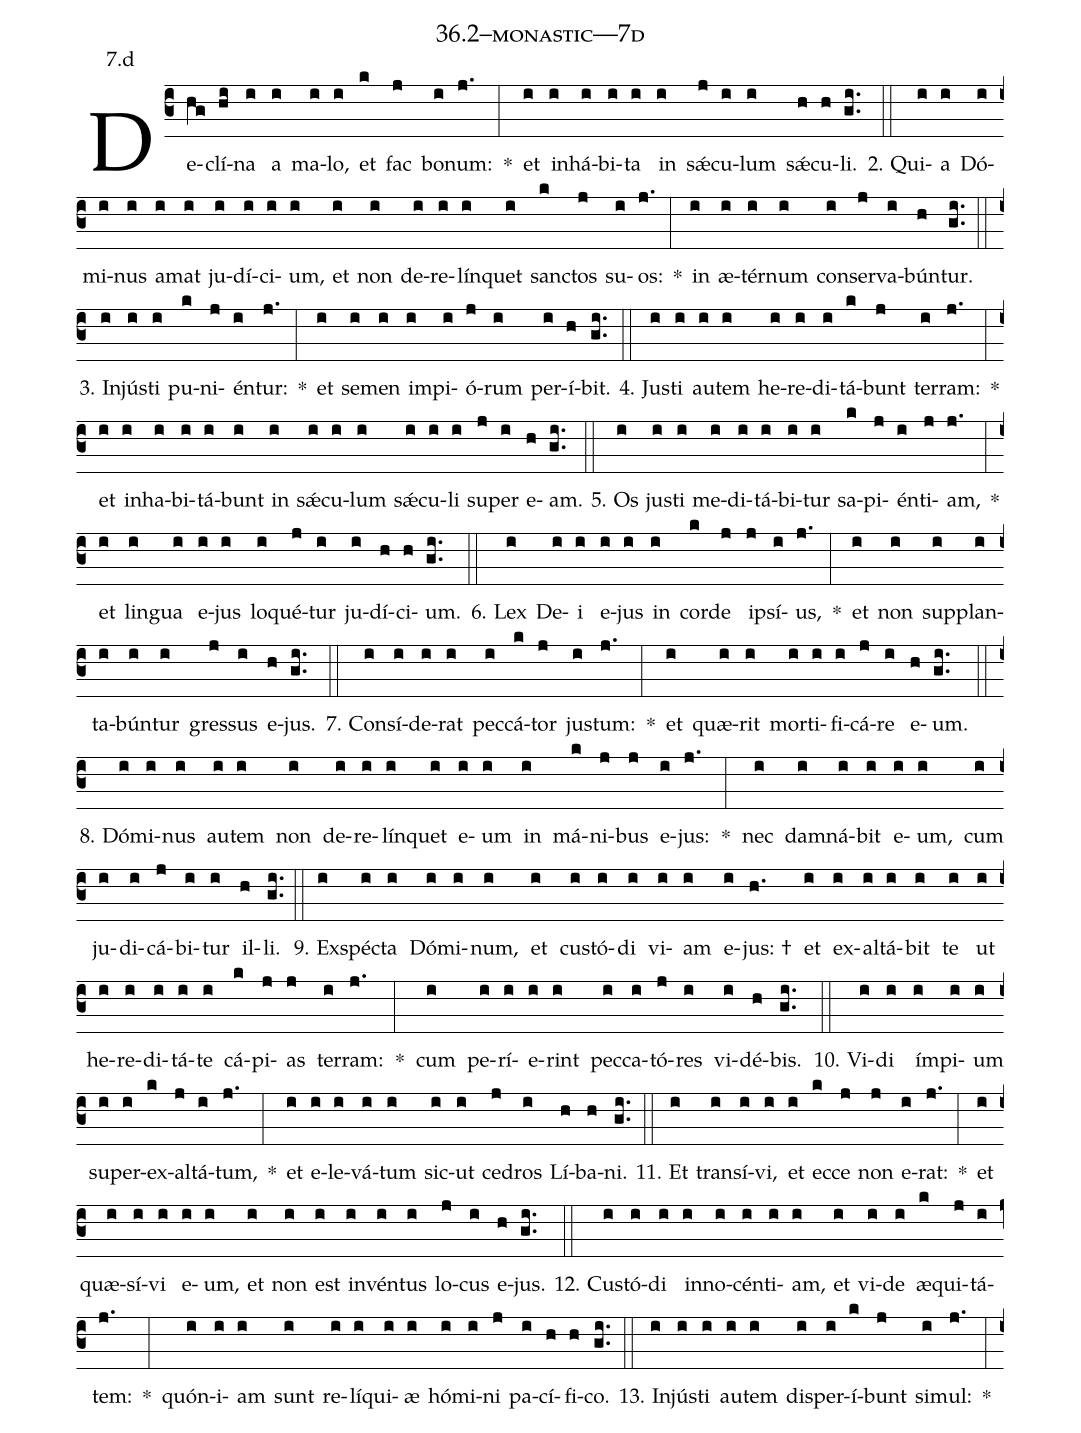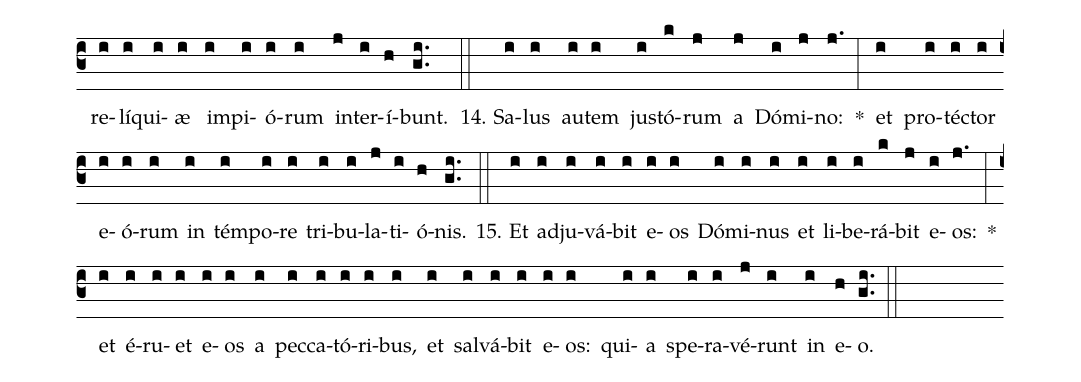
name: 36.2--monastic---7d;
annotation: 7.d;
%%
(c3)De(hg)clí(hi)na(i) a(i) ma(i)lo,(i) et(k) fac(j) bo(i)num:(j.) *(:) et(i) in(i)há(i)bi(i)ta(i) in(i) sǽ(j)cu(i)lum(i) sǽ(h)cu(h)li.(gi..) (::)
2. Qui(i)a(i) Dó(i)mi(i)nus(i) a(i)mat(i) ju(i)dí(i)ci(i)um,(i) et(i) non(i) de(i)re(i)lín(i)quet(i) sanc(k)tos(j) su(i)os:(j.) *(:) in(i) æ(i)tér(i)num(i) con(i)ser(j)va(i)bún(h)tur.(gi..) (::)
3. In(i)jús(i)ti(i) pu(k)ni(j)én(i)tur:(j.) *(:) et(i) se(i)men(i) im(i)pi(i)ó(j)rum(i) per(i)í(h)bit.(gi..) (::)
4. Jus(i)ti(i) au(i)tem(i) he(i)re(i)di(i)tá(k)bunt(j) ter(i)ram:(j.) *(:) et(i) in(i)ha(i)bi(i)tá(i)bunt(i) in(i) sǽ(i)cu(i)lum(i) sǽ(i)cu(i)li(i) su(j)per(i) e(h)am.(gi..) (::)
5. Os(i) jus(i)ti(i) me(i)di(i)tá(i)bi(i)tur(i) sa(k)pi(j)én(i)ti(j)am,(j.) *(:) et(i) lin(i)gua(i) e(i)jus(i) lo(i)qué(j)tur(i) ju(i)dí(h)ci(h)um.(gi..) (::)
6. Lex(i) De(i)i(i) e(i)jus(i) in(i) cor(k)de(j) ip(j)sí(i)us,(j.) *(:) et(i) non(i) sup(i)plan(i)ta(i)bún(i)tur(i) gres(j)sus(i) e(h)jus.(gi..) (::)
7. Con(i)sí(i)de(i)rat(i) pec(i)cá(k)tor(j) jus(i)tum:(j.) *(:) et(i) quæ(i)rit(i) mor(i)ti(i)fi(i)cá(j)re(i) e(h)um.(gi..) (::)
8. Dó(i)mi(i)nus(i) au(i)tem(i) non(i) de(i)re(i)lín(i)quet(i) e(i)um(i) in(i) má(k)ni(j)bus(j) e(i)jus:(j.) *(:) nec(i) dam(i)ná(i)bit(i) e(i)um,(i) cum(i) ju(i)di(i)cá(j)bi(i)tur(i) il(h)li.(gi..) (::)
9. Ex(i)spéc(i)ta(i) Dó(i)mi(i)num,(i) et(i) cus(i)tó(i)di(i) vi(i)am(i) e(i)jus: †(h.) et(i) ex(i)al(i)tá(i)bit(i) te(i) ut(i) he(i)re(i)di(i)tá(i)te(i) cá(k)pi(j)as(j) ter(i)ram:(j.) *(:) cum(i) pe(i)rí(i)e(i)rint(i) pec(i)ca(i)tó(j)res(i) vi(i)dé(h)bis.(gi..) (::)
10. Vi(i)di(i) ím(i)pi(i)um(i) su(i)per(i)ex(k)al(j)tá(i)tum,(j.) *(:) et(i) e(i)le(i)vá(i)tum(i) sic(i)ut(i) ce(j)dros(i) Lí(h)ba(h)ni.(gi..) (::)
11. Et(i) trans(i)í(i)vi,(i) et(i) ec(k)ce(j) non(j) e(i)rat:(j.) *(:) et(i) quæ(i)sí(i)vi(i) e(i)um,(i) et(i) non(i) est(i) in(i)vén(i)tus(i) lo(j)cus(i) e(h)jus.(gi..) (::)
12. Cus(i)tó(i)di(i) in(i)no(i)cén(i)ti(i)am,(i) et(i) vi(i)de(i) æ(k)qui(j)tá(i)tem:(j.) *(:) quón(i)i(i)am(i) sunt(i) re(i)lí(i)qui(i)æ(i) hó(i)mi(i)ni(j) pa(i)cí(h)fi(h)co.(gi..) (::)
13. In(i)jús(i)ti(i) au(i)tem(i) dis(i)per(i)í(k)bunt(j) si(i)mul:(j.) *(:) re(i)lí(i)qui(i)æ(i) im(i)pi(i)ó(i)rum(i) in(j)ter(i)í(h)bunt.(gi..) (::)
14. Sa(i)lus(i) au(i)tem(i) jus(i)tó(k)rum(j) a(j) Dó(i)mi(j)no:(j.) *(:) et(i) pro(i)téc(i)tor(i) e(i)ó(i)rum(i) in(i) tém(i)po(i)re(i) tri(i)bu(i)la(j)ti(i)ó(h)nis.(gi..) (::)
15. Et(i) ad(i)ju(i)vá(i)bit(i) e(i)os(i) Dó(i)mi(i)nus(i) et(i) li(i)be(i)rá(k)bit(j) e(i)os:(j.) *(:) et(i) é(i)ru(i)et(i) e(i)os(i) a(i) pec(i)ca(i)tó(i)ri(i)bus,(i) et(i) sal(i)vá(i)bit(i) e(i)os:(i) qui(i)a(i) spe(i)ra(i)vé(j)runt(i) in(i) e(h)o.(gi..) (::)
